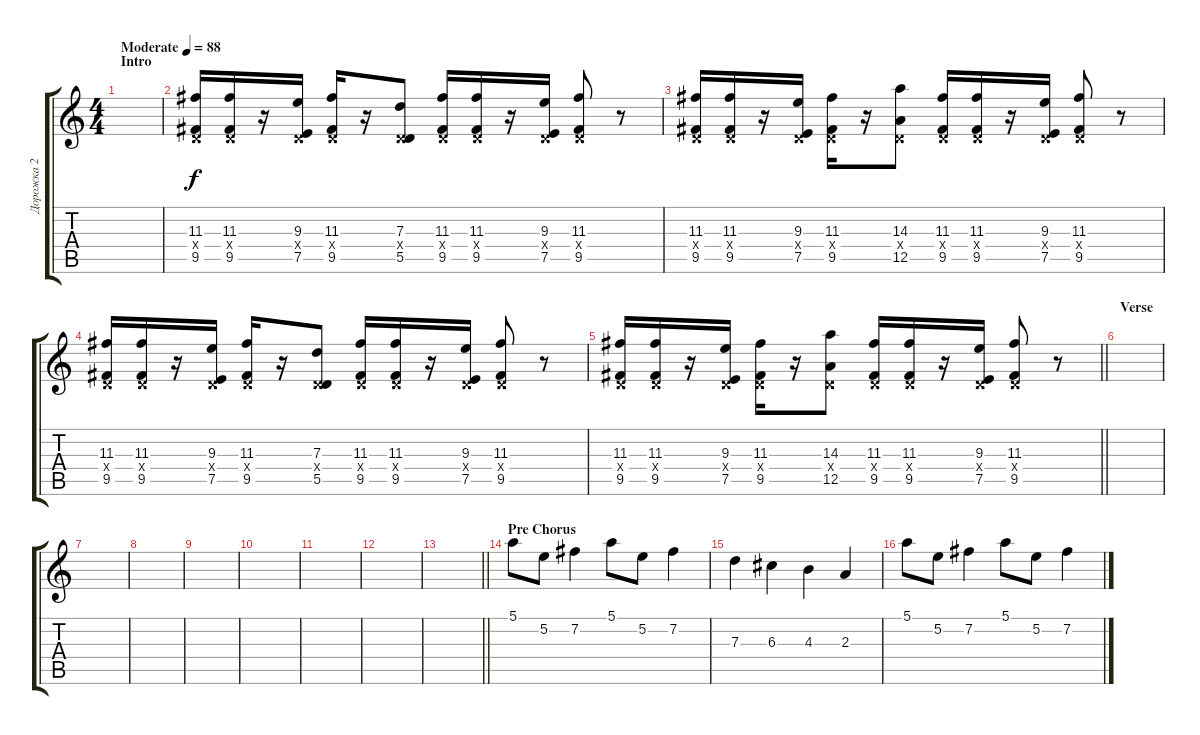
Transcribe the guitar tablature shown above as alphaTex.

\track ("Дорожка 2" "Дорожка 2") {instrument distortionguitar}
\staff {score tabs}
\tuning (E4 B3 G3 D3 A2 D2) {hide}
\ts (4 4)
\section ("" "Intro")
\tempo (88 "Moderate")
\clef g2
\ks c
|
(11.3 0.4{x} 9.5).16 (11.3 0.4{x} 9.5).16 r.16 (9.3 0.4{x} 7.5).16 (11.3 0.4{x} 9.5).16 r.16 (7.3 0.4{x} 5.5).8 (11.3 0.4{x} 9.5).16 (11.3 0.4{x} 9.5).16 r.16 (9.3 0.4{x} 7.5).16 (11.3 0.4{x} 9.5).8 r.8 |
(11.3 0.4{x} 9.5).16 (11.3 0.4{x} 9.5).16 r.16 (9.3 0.4{x} 7.5).16 (11.3 0.4{x} 9.5).16 r.16 (14.3 0.4{x} 12.5).8 (11.3 0.4{x} 9.5).16 (11.3 0.4{x} 9.5).16 r.16 (9.3 0.4{x} 7.5).16 (11.3 0.4{x} 9.5).8 r.8 |
(11.3 0.4{x} 9.5).16 (11.3 0.4{x} 9.5).16 r.16 (9.3 0.4{x} 7.5).16 (11.3 0.4{x} 9.5).16 r.16 (7.3 0.4{x} 5.5).8 (11.3 0.4{x} 9.5).16 (11.3 0.4{x} 9.5).16 r.16 (9.3 0.4{x} 7.5).16 (11.3 0.4{x} 9.5).8 r.8 |
\barLineRight lightlight
(11.3 0.4{x} 9.5).16 (11.3 0.4{x} 9.5).16 r.16 (9.3 0.4{x} 7.5).16 (11.3 0.4{x} 9.5).16 r.16 (14.3 0.4{x} 12.5).8 (11.3 0.4{x} 9.5).16 (11.3 0.4{x} 9.5).16 r.16 (9.3 0.4{x} 7.5).16 (11.3 0.4{x} 9.5).8 r.8 |
\section ("" "Verse")
|
|
|
|
|
|
|
\barLineRight lightlight
|
\section ("" "Pre Chorus")
5.1.8 5.2.8 7.2.4 5.1.8 5.2.8 7.2.4 |
7.3.4 6.3.4 4.3.4 2.3.4 |
5.1.8 5.2.8 7.2.4 5.1.8 5.2.8 7.2.4
